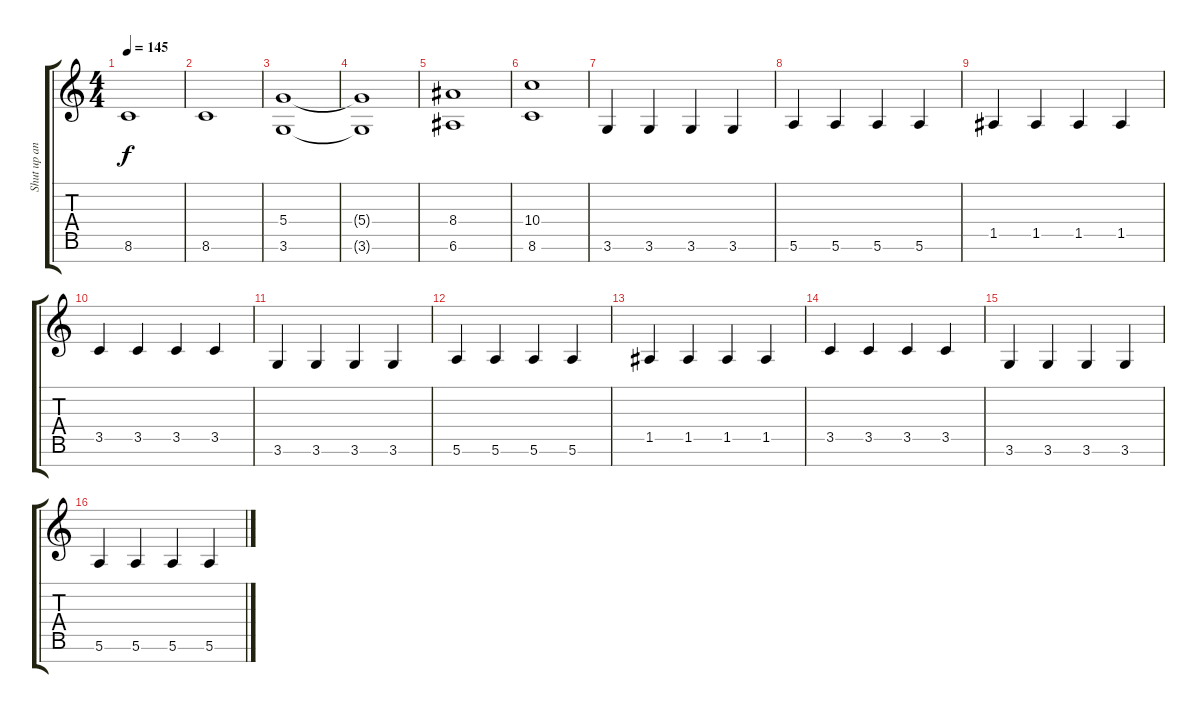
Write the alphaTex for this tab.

\track ("Shut up and dance!" "Shut up an") {instrument electricbassfinger}
\staff {score tabs}
\tuning (E4 B3 G3 D3 A2 E2 B1) {hide}
\ts (4 4)
\tempo 145
\clef g2
\ks c
8.6.1{dy f} |
8.6.1 |
(5.4 3.6).1 |
(5.4{t} 3.6{t}).1 |
(8.4 6.6).1 |
(10.4 8.6).1 |
3.6.4 3.6.4 3.6.4 3.6.4 |
5.6.4 5.6.4 5.6.4 5.6.4 |
1.5.4 1.5.4 1.5.4 1.5.4 |
3.5.4 3.5.4 3.5.4 3.5.4 |
3.6.4 3.6.4 3.6.4 3.6.4 |
5.6.4 5.6.4 5.6.4 5.6.4 |
1.5.4 1.5.4 1.5.4 1.5.4 |
3.5.4 3.5.4 3.5.4 3.5.4 |
3.6.4 3.6.4 3.6.4 3.6.4 |
5.6.4 5.6.4 5.6.4 5.6.4
